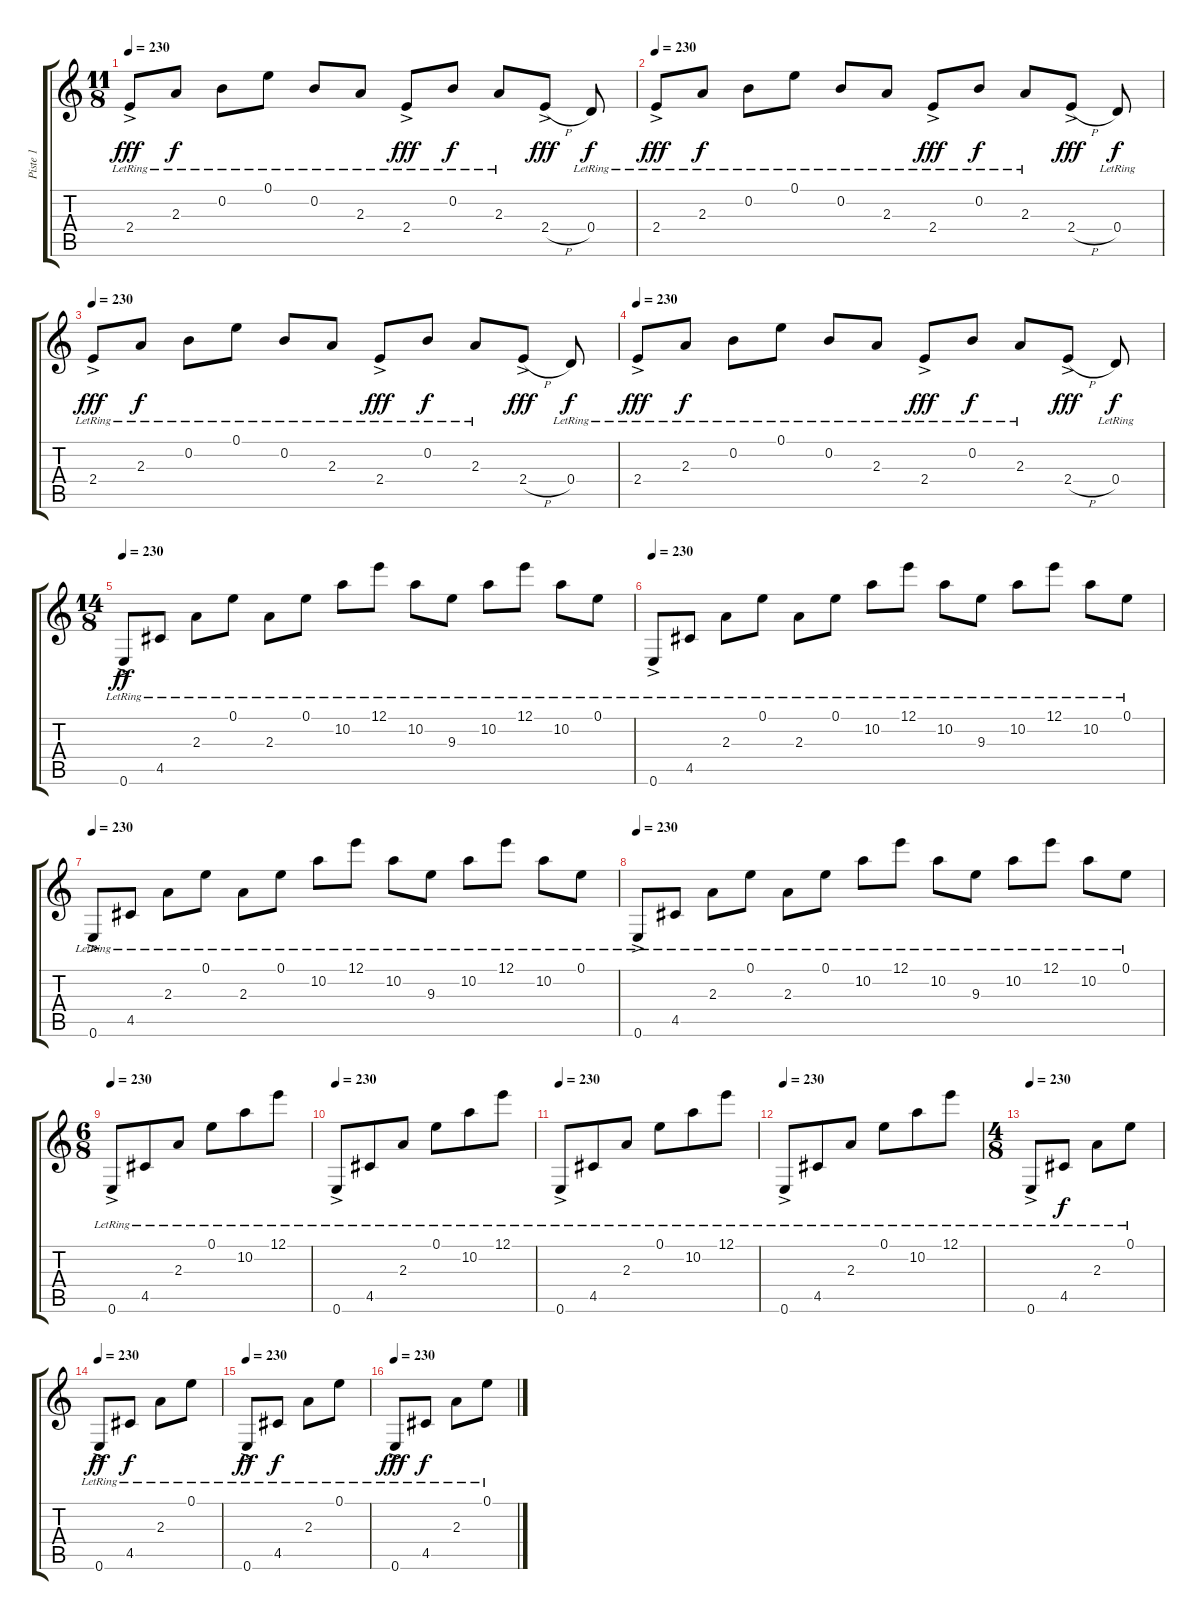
\track ("Piste 1" "Piste 1") {instrument acousticguitarnylon}
\staff {score tabs}
\tuning (E4 B3 G3 D3 A2 E2) {hide}
\ts (11 8)
\tempo 230
\clef g2
\ks c
2.4{ac lr}.8{dy fff} 2.3{lr}.8{dy f} 0.2{lr}.8 0.1{lr}.8 0.2{lr}.8 2.3{lr}.8 2.4{ac lr}.8{dy fff} 0.2{lr}.8{dy f} 2.3{lr}.8 2.4{h ac}.8{dy fff} 0.4{lr}.8{dy f} |
\tempo 230
2.4{ac lr}.8{dy fff} 2.3{lr}.8{dy f} 0.2{lr}.8 0.1{lr}.8 0.2{lr}.8 2.3{lr}.8 2.4{ac lr}.8{dy fff} 0.2{lr}.8{dy f} 2.3{lr}.8 2.4{h ac}.8{dy fff} 0.4{lr}.8{dy f} |
\tempo 230
2.4{ac lr}.8{dy fff} 2.3{lr}.8{dy f} 0.2{lr}.8 0.1{lr}.8 0.2{lr}.8 2.3{lr}.8 2.4{ac lr}.8{dy fff} 0.2{lr}.8{dy f} 2.3{lr}.8 2.4{h ac}.8{dy fff} 0.4{lr}.8{dy f} |
\tempo 230
2.4{ac lr}.8{dy fff} 2.3{lr}.8{dy f} 0.2{lr}.8 0.1{lr}.8 0.2{lr}.8 2.3{lr}.8 2.4{ac lr}.8{dy fff} 0.2{lr}.8{dy f} 2.3{lr}.8 2.4{h ac}.8{dy fff} 0.4{lr}.8{dy f} |
\ts (14 8)
\tempo 230
0.6{ac lr}.8{dy ff} 4.5{lr}.8 2.3{lr}.8 0.1{lr}.8 2.3{lr}.8 0.1{lr}.8 10.2{lr}.8 12.1{lr}.8 10.2{lr}.8 9.3{lr}.8 10.2{lr}.8 12.1{lr}.8 10.2{lr}.8 0.1{lr}.8 |
\tempo 230
0.6{ac lr}.8 4.5{lr}.8 2.3{lr}.8 0.1{lr}.8 2.3{lr}.8 0.1{lr}.8 10.2{lr}.8 12.1{lr}.8 10.2{lr}.8 9.3{lr}.8 10.2{lr}.8 12.1{lr}.8 10.2{lr}.8 0.1{lr}.8 |
\tempo 230
0.6{ac lr}.8 4.5{lr}.8 2.3{lr}.8 0.1{lr}.8 2.3{lr}.8 0.1{lr}.8 10.2{lr}.8 12.1{lr}.8 10.2{lr}.8 9.3{lr}.8 10.2{lr}.8 12.1{lr}.8 10.2{lr}.8 0.1{lr}.8 |
\tempo 230
0.6{ac lr}.8 4.5{lr}.8 2.3{lr}.8 0.1{lr}.8 2.3{lr}.8 0.1{lr}.8 10.2{lr}.8 12.1{lr}.8 10.2{lr}.8 9.3{lr}.8 10.2{lr}.8 12.1{lr}.8 10.2{lr}.8 0.1{lr}.8 |
\ts (6 8)
\tempo 230
0.6{ac lr}.8 4.5{lr}.8 2.3{lr}.8 0.1{lr}.8 10.2{lr}.8 12.1{lr}.8 |
\tempo 230
0.6{ac lr}.8 4.5{lr}.8 2.3{lr}.8 0.1{lr}.8 10.2{lr}.8 12.1{lr}.8 |
\tempo 230
0.6{ac lr}.8 4.5{lr}.8 2.3{lr}.8 0.1{lr}.8 10.2{lr}.8 12.1{lr}.8 |
\tempo 230
0.6{ac lr}.8 4.5{lr}.8 2.3{lr}.8 0.1{lr}.8 10.2{lr}.8 12.1{lr}.8 |
\ts (4 8)
\tempo 230
0.6{ac lr}.8 4.5{lr}.8{dy f} 2.3{lr}.8 0.1{lr}.8 |
\tempo 230
0.6{ac lr}.8{dy ff} 4.5{lr}.8{dy f} 2.3{lr}.8 0.1{lr}.8 |
\tempo 230
0.6{ac lr}.8{dy ff} 4.5{lr}.8{dy f} 2.3{lr}.8 0.1{lr}.8 |
\tempo 230
0.6{ac lr}.8{dy fff} 4.5{lr}.8{dy f} 2.3{lr}.8 0.1{lr}.8
